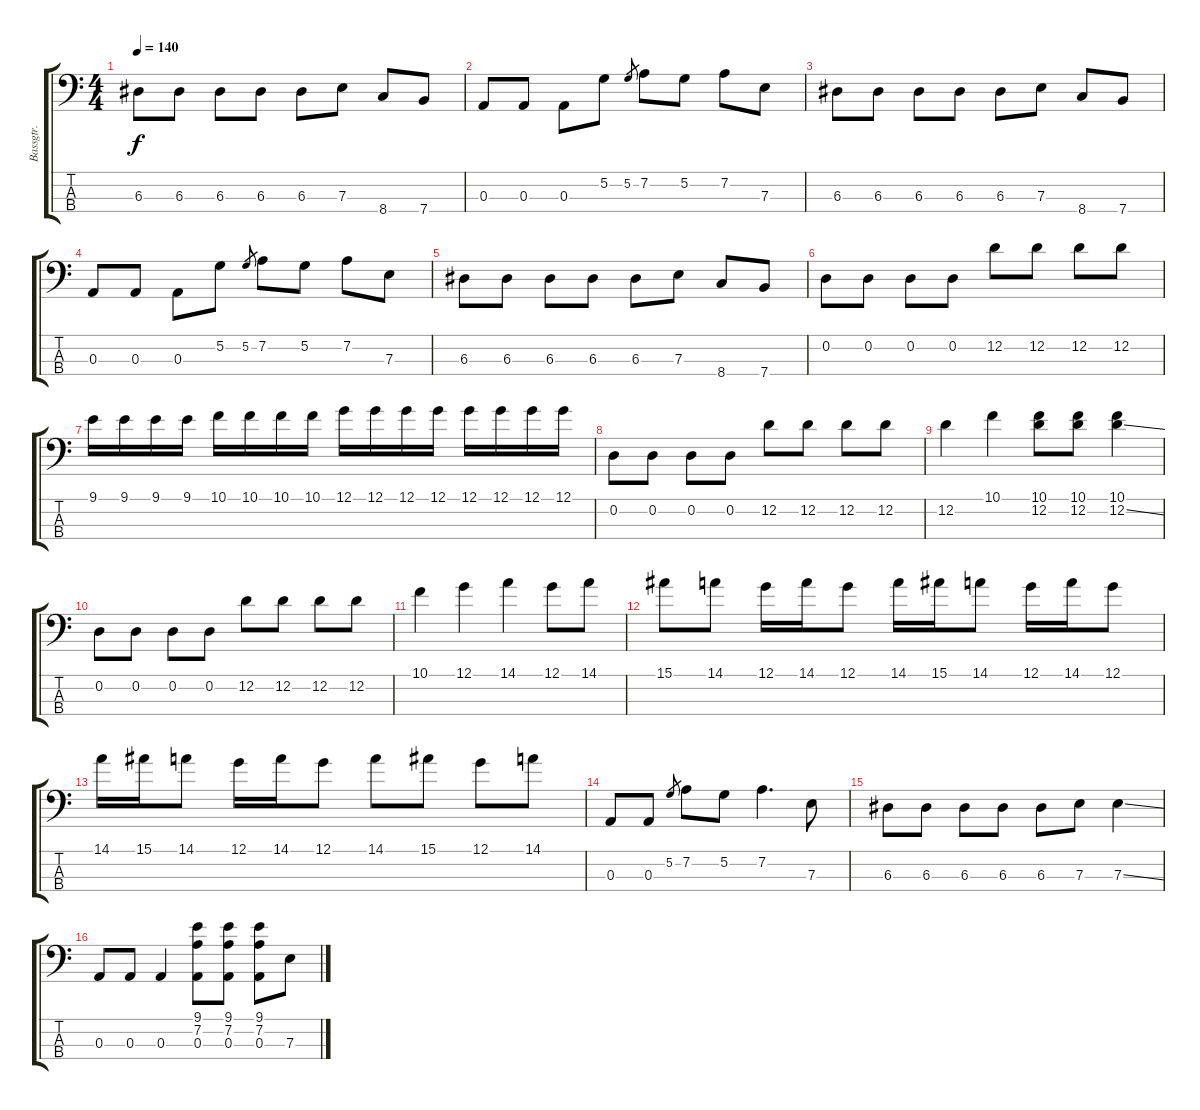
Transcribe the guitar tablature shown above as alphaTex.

\track ("Bassgtr." "Bassgtr.") {instrument electricbasspick}
\staff {score tabs}
\tuning (G2 D2 A1 E1) {hide}
\ts (4 4)
\tempo 140
\clef f4
\ks c
6.3.8{dy f} 6.3.8 6.3.8 6.3.8 6.3.8 7.3.8 8.4.8 7.4.8 |
0.3.8 0.3.8 0.3.8 5.2.8 5.2.8{gr} 7.2.8 5.2.8 7.2.8 7.3.8 |
6.3.8 6.3.8 6.3.8 6.3.8 6.3.8 7.3.8 8.4.8 7.4.8 |
0.3.8 0.3.8 0.3.8 5.2.8 5.2.8{gr} 7.2.8 5.2.8 7.2.8 7.3.8 |
6.3.8 6.3.8 6.3.8 6.3.8 6.3.8 7.3.8 8.4.8 7.4.8 |
0.2.8 0.2.8 0.2.8 0.2.8 12.2.8 12.2.8 12.2.8 12.2.8 |
9.1.16 9.1.16 9.1.16 9.1.16 10.1.16 10.1.16 10.1.16 10.1.16 12.1.16 12.1.16 12.1.16 12.1.16 12.1.16 12.1.16 12.1.16 12.1.16 |
0.2.8 0.2.8 0.2.8 0.2.8 12.2.8 12.2.8 12.2.8 12.2.8 |
12.2.4 10.1.4 (10.1 12.2).8 (10.1 12.2).8 (10.1 12.2{ss}).4 |
0.2.8 0.2.8 0.2.8 0.2.8 12.2.8 12.2.8 12.2.8 12.2.8 |
10.1.4 12.1.4 14.1.4 12.1.8 14.1.8 |
15.1.8 14.1.8 12.1.16 14.1.16 12.1.8 14.1.16 15.1.16 14.1.8 12.1.16 14.1.16 12.1.8 |
14.1.16 15.1.16 14.1.8 12.1.16 14.1.16 12.1.8 14.1.8 15.1.8 12.1.8 14.1.8 |
0.3.8 0.3.8 5.2.8{gr} 7.2.8 5.2.8 7.2.4{d} 7.3.8 |
6.3.8 6.3.8 6.3.8 6.3.8 6.3.8 7.3.8 7.3{ss}.4 |
0.3.8 0.3.8 0.3.4 (9.1 7.2 0.3).8 (9.1 7.2 0.3).8 (9.1 7.2 0.3).8 7.3.8
